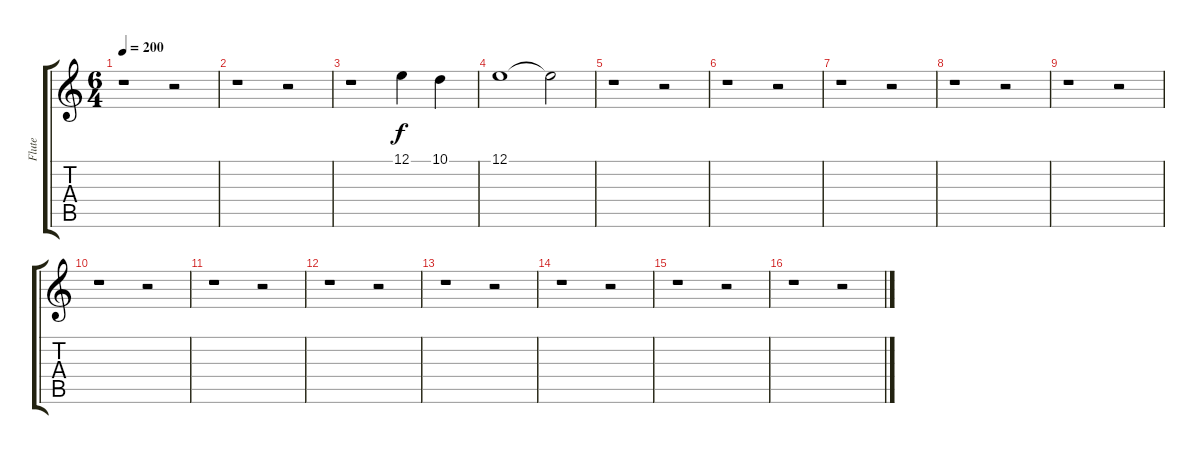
\track ("Flute" "Flute") {instrument flute}
\staff {score tabs}
\tuning (E4 B3 G3 D3 A2 E2) {hide}
\ts (6 4)
\tempo 200
\clef g2
\ks c
r.1{dy f} r.2 |
r.1 r.2 |
r.1 12.1.4 10.1.4 |
12.1.1 12.1{t}.2 |
r.1 r.2 |
r.1 r.2 |
r.1 r.2 |
r.1 r.2 |
r.1 r.2 |
r.1 r.2 |
r.1 r.2 |
r.1 r.2 |
r.1 r.2 |
r.1 r.2 |
r.1 r.2 |
r.1 r.2
